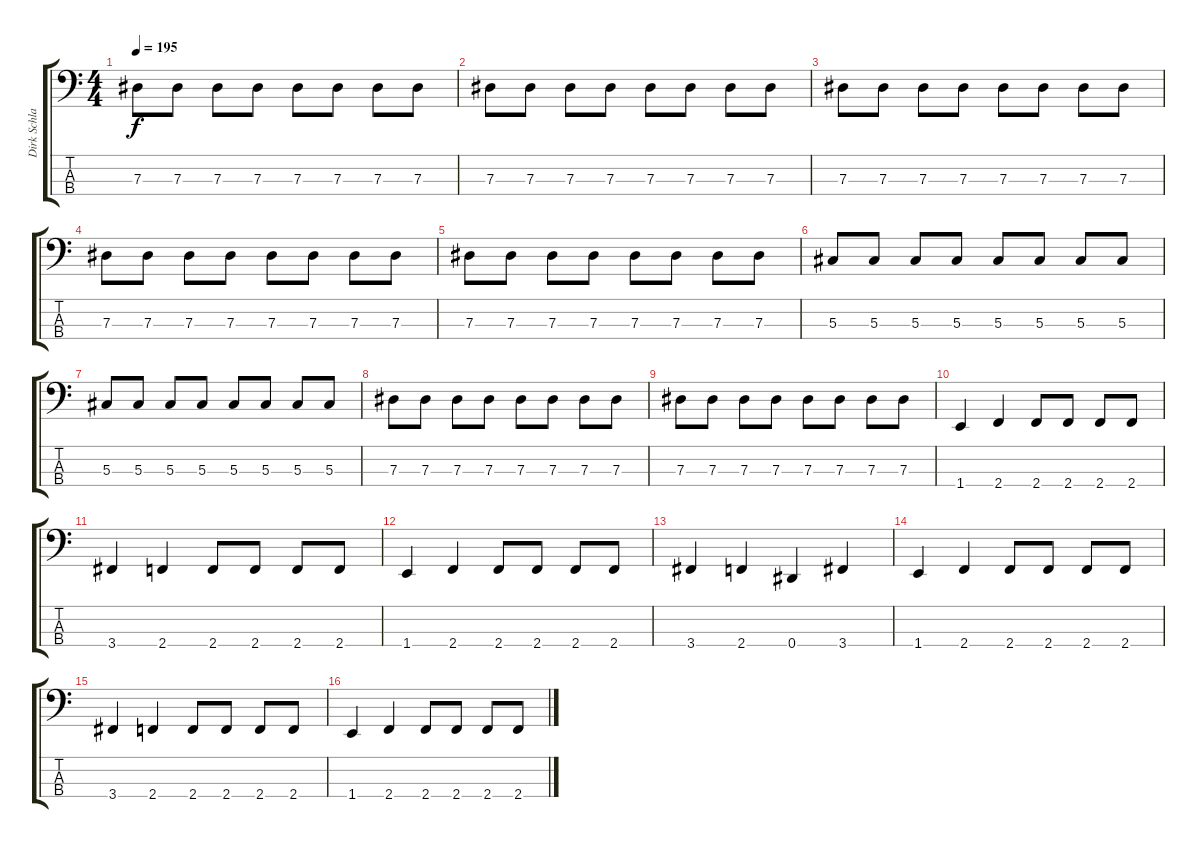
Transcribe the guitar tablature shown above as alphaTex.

\track ("Dirk Schlachter" "Dirk Schla") {instrument electricbassfinger}
\staff {score tabs}
\tuning (Gb2 Db2 Ab1 Eb1) {hide}
\ts (4 4)
\tempo 195
\clef f4
\ks c
7.3.8{dy f} 7.3.8 7.3.8 7.3.8 7.3.8 7.3.8 7.3.8 7.3.8 |
7.3.8 7.3.8 7.3.8 7.3.8 7.3.8 7.3.8 7.3.8 7.3.8 |
7.3.8 7.3.8 7.3.8 7.3.8 7.3.8 7.3.8 7.3.8 7.3.8 |
7.3.8 7.3.8 7.3.8 7.3.8 7.3.8 7.3.8 7.3.8 7.3.8 |
7.3.8 7.3.8 7.3.8 7.3.8 7.3.8 7.3.8 7.3.8 7.3.8 |
5.3.8 5.3.8 5.3.8 5.3.8 5.3.8 5.3.8 5.3.8 5.3.8 |
5.3.8 5.3.8 5.3.8 5.3.8 5.3.8 5.3.8 5.3.8 5.3.8 |
7.3.8 7.3.8 7.3.8 7.3.8 7.3.8 7.3.8 7.3.8 7.3.8 |
7.3.8 7.3.8 7.3.8 7.3.8 7.3.8 7.3.8 7.3.8 7.3.8 |
1.4.4 2.4.4 2.4.8 2.4.8 2.4.8 2.4.8 |
3.4.4 2.4.4 2.4.8 2.4.8 2.4.8 2.4.8 |
1.4.4 2.4.4 2.4.8 2.4.8 2.4.8 2.4.8 |
3.4.4 2.4.4 0.4.4 3.4.4 |
1.4.4 2.4.4 2.4.8 2.4.8 2.4.8 2.4.8 |
3.4.4 2.4.4 2.4.8 2.4.8 2.4.8 2.4.8 |
1.4.4 2.4.4 2.4.8 2.4.8 2.4.8 2.4.8
